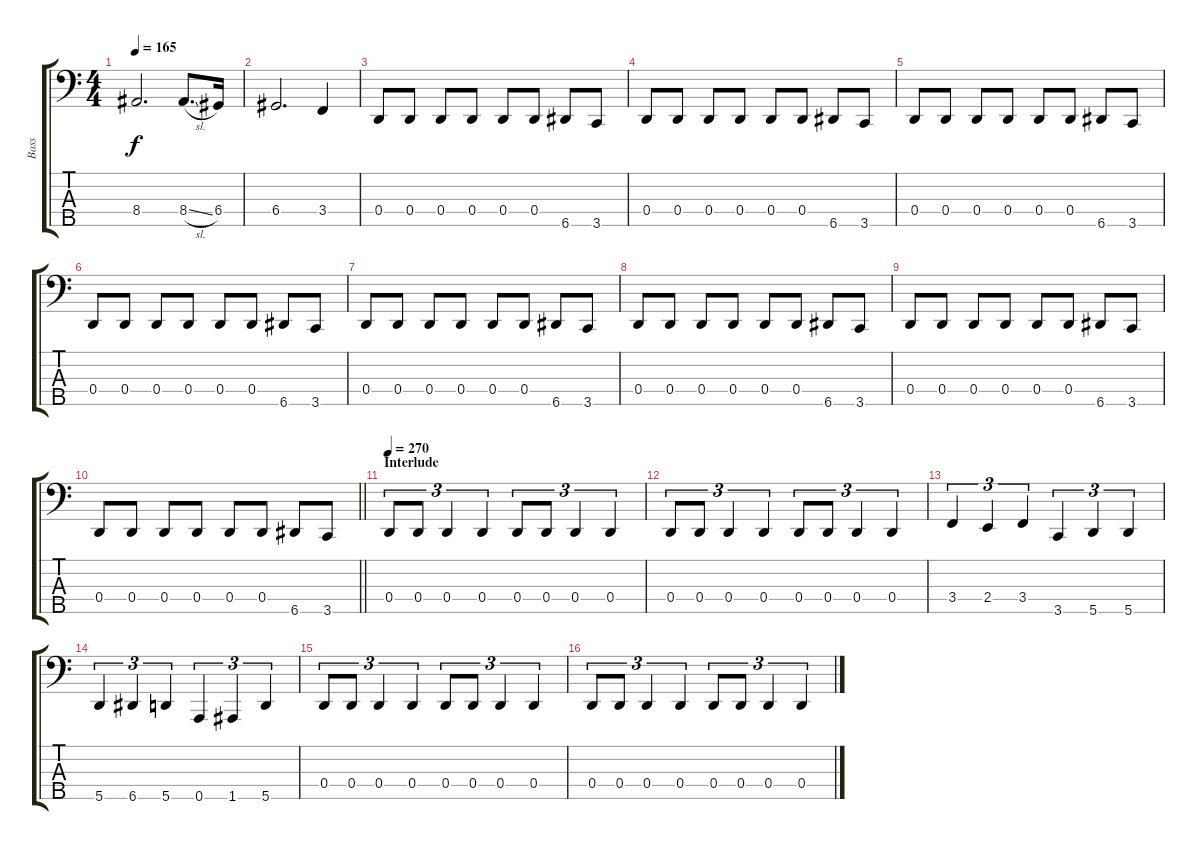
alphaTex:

\track ("Bass" "Bass") {instrument electricbasspick}
\staff {score tabs}
\tuning (F2 C2 G1 D1 A0) {hide}
\ts (4 4)
\tempo 165
\clef f4
\ks c
8.4.2{d dy f} 8.4{sl}.8{d} 6.4.16 |
6.4.2{d} 3.4.4 |
0.4.8 0.4.8 0.4.8 0.4.8 0.4.8 0.4.8 6.5.8 3.5.8 |
0.4.8 0.4.8 0.4.8 0.4.8 0.4.8 0.4.8 6.5.8 3.5.8 |
0.4.8 0.4.8 0.4.8 0.4.8 0.4.8 0.4.8 6.5.8 3.5.8 |
0.4.8 0.4.8 0.4.8 0.4.8 0.4.8 0.4.8 6.5.8 3.5.8 |
0.4.8 0.4.8 0.4.8 0.4.8 0.4.8 0.4.8 6.5.8 3.5.8 |
0.4.8 0.4.8 0.4.8 0.4.8 0.4.8 0.4.8 6.5.8 3.5.8 |
0.4.8 0.4.8 0.4.8 0.4.8 0.4.8 0.4.8 6.5.8 3.5.8 |
\barLineRight lightlight
0.4.8 0.4.8 0.4.8 0.4.8 0.4.8 0.4.8 6.5.8 3.5.8 |
\section ("" "Interlude")
\tempo 270
0.4.8{tu (3 2)} 0.4.8{tu (3 2)} 0.4.4{tu (3 2)} 0.4.4{tu (3 2)} 0.4.8{tu (3 2)} 0.4.8{tu (3 2)} 0.4.4{tu (3 2)} 0.4.4{tu (3 2)} |
0.4.8{tu (3 2)} 0.4.8{tu (3 2)} 0.4.4{tu (3 2)} 0.4.4{tu (3 2)} 0.4.8{tu (3 2)} 0.4.8{tu (3 2)} 0.4.4{tu (3 2)} 0.4.4{tu (3 2)} |
3.4.4{tu (3 2)} 2.4.4{tu (3 2)} 3.4.4{tu (3 2)} 3.5.4{tu (3 2)} 5.5.4{tu (3 2)} 5.5.4{tu (3 2)} |
5.5.4{tu (3 2)} 6.5.4{tu (3 2)} 5.5.4{tu (3 2)} 0.5.4{tu (3 2)} 1.5.4{tu (3 2)} 5.5.4{tu (3 2)} |
0.4.8{tu (3 2)} 0.4.8{tu (3 2)} 0.4.4{tu (3 2)} 0.4.4{tu (3 2)} 0.4.8{tu (3 2)} 0.4.8{tu (3 2)} 0.4.4{tu (3 2)} 0.4.4{tu (3 2)} |
0.4.8{tu (3 2)} 0.4.8{tu (3 2)} 0.4.4{tu (3 2)} 0.4.4{tu (3 2)} 0.4.8{tu (3 2)} 0.4.8{tu (3 2)} 0.4.4{tu (3 2)} 0.4.4{tu (3 2)}
